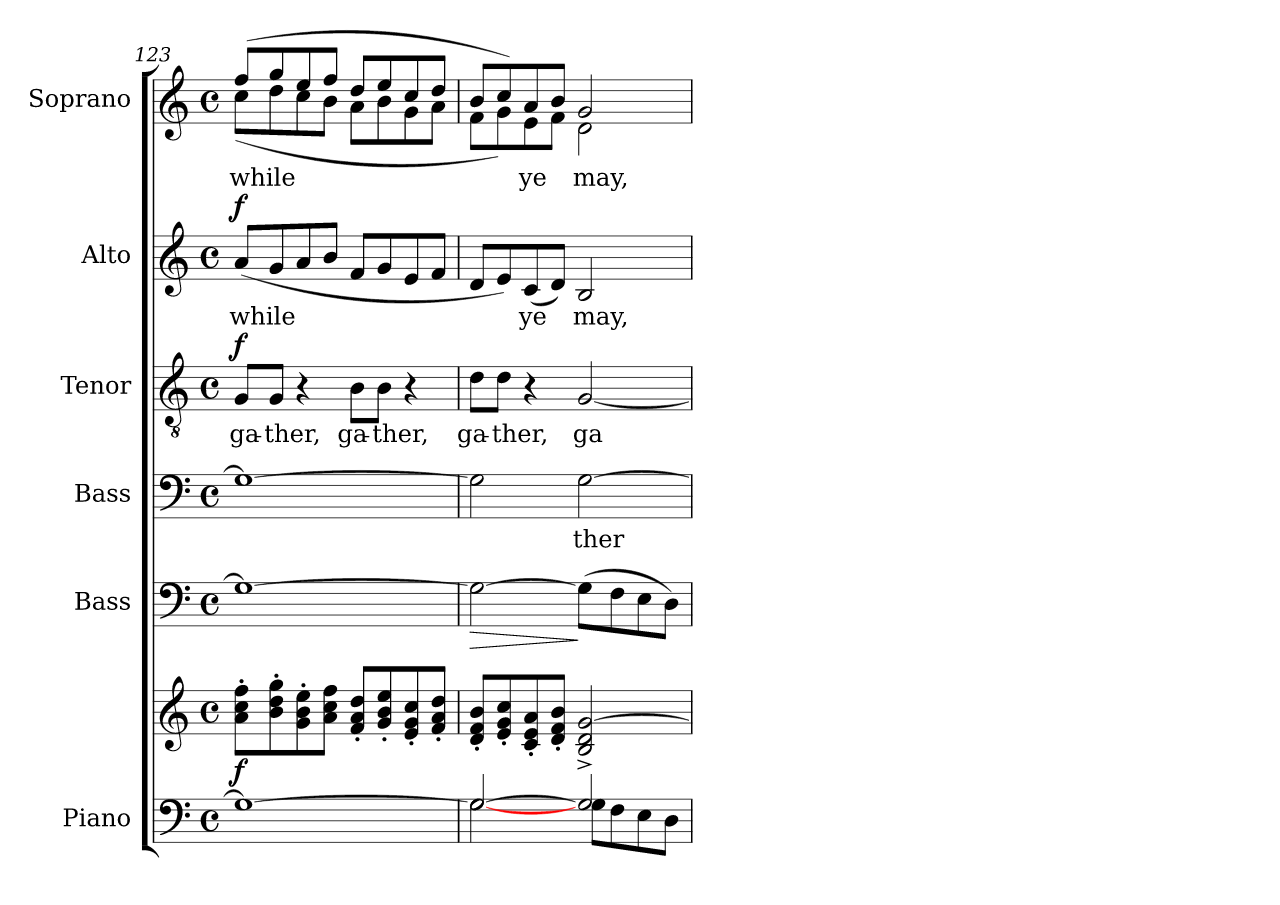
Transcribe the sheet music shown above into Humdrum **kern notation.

**kern	**kern	**dynam	**kern	**dynam	**kern	**text	**kern	**text	**dynam	**kern	**text	**dynam	**kern	**text
*part6	*part6	*part6	*part5	*part5	*part4	*part4	*part3	*part3	*part3	*part2	*part2	*part2	*part1	*part1
*staff7	*staff6	*staff6/7	*staff5	*staff5	*staff4	*staff4	*staff3	*staff3	*staff3	*staff2	*staff2	*staff2	*staff1	*staff1
*I"Piano	*	*	*I"Bass	*	*I"Bass	*	*I"Tenor	*	*	*I"Alto	*	*	*I"Soprano	*
*I'Pno.	*	*	*I'B.	*	*I'B.	*	*I'T.	*	*	*I'A.	*	*	*I'S.	*
*clefF4	*clefG2	*	*clefF4	*	*clefF4	*	*clefGv2	*	*	*clefG2	*	*	*clefG2	*
*	*	*	*	*	*	*	*ITrd7c12	*	*	*	*	*	*	*
*k[]	*k[]	*	*k[]	*	*k[]	*	*k[]	*	*	*k[]	*	*	*k[]	*
*C:	*C:	*	*C:	*	*C:	*	*C:	*	*	*C:	*	*	*C:	*
*M4/4	*M4/4	*	*M4/4	*	*M4/4	*	*M4/4	*	*	*M4/4	*	*	*M4/4	*
*met(c)	*met(c)	*	*met(c)	*	*met(c)	*	*met(c)	*	*	*met(c)	*	*	*met(c)	*
=123	=123	=123	=123	=123	=123	=123	=123	=123	=123	=123	=123	=123	=123	=123
!	!	!	!	!	!	!	!	!LO:LY:b:color=#000000	!	!	!	!	!	!
!	!	!	!	!	!	!	!	!	!	!	!LO:LY:b:color=#000000	!	!	!
*	*	*	*	*	*	*	*	*	*	*	*	*	*^	*
!	!	!	!	!	!	!	!	!	!	!	!	!	!	!	!LO:LY:b:color=#000000
1Gi_>	8ai\' 8cci' 8ffi'L	f	1Gi_>	.	1Gi_>	.	8GGi/L	ga-	f	(8ai/L	while	f	(8ffi/L	(8cci\L	while
!	!	!	!	!	!	!	!	!LO:LY:b:color=#000000	!	!	!	!	!	!	!
.	8bi\' 8ddi' 8ggi'	.	.	.	.	.	8GGi/J	-ther,	.	8gi/	.	.	8ggi/	8ddi\	.
.	8gi\' 8bi' 8eei'	.	.	.	.	.	4r	.	.	8ai/	.	.	8eei/	8cci\	.
.	8ai\ 8cci 8ffiJ	.	.	.	.	.	.	.	.	8bi/J	.	.	8ffi/J	8bi\J	.
!	!	!	!	!	!	!	!	!LO:LY:b:color=#000000	!	!	!	!	!	!	!
.	8fi/' 8ai' 8ddi'L	.	.	.	.	.	8BBi\L	ga-	.	8fi/L	.	.	8ddi/L	8ai\L	.
!	!	!	!	!	!	!	!	!LO:LY:b:color=#000000	!	!	!	!	!	!	!
.	8gi/' 8bi' 8eei'	.	.	.	.	.	8BBi\J	-ther,	.	8gi/	.	.	8eei/	8bi\	.
.	8ei/' 8gi' 8cci'	.	.	.	.	.	4r	.	.	8ei/	.	.	8cci/	8gi\	.
.	8fi/' 8ai' 8ddi'J	.	.	.	.	.	.	.	.	8fi/J	.	.	8ddi/J	8ai\J	.
=124	=124	=124	=124	=124	=124	=124	=124	=124	=124	=124	=124	=124	=124	=124	=124
*^	*	*	*	*	*	*	*	*	*	*	*	*	*	*	*
!	!	!	!	!	!LO:HP:b	!	!	!	!	!	!	!	!	!	!	!
!	!	!	!	!	!	!	!	!	!LO:LY:b:color=#000000	!	!	!	!	!	!	!
2Gi/_>	[<2Gi\	8di/' 8fi' 8bi'L	.	2Gi\_>	>	2Gi\]	.	8Di\L	ga-	.	8di/L	.	.	8bi/L	8fi\L	.
!	!	!	!	!	!	!	!	!	!LO:LY:b:color=#000000	!	!	!	!	!	!	!
.	.	8ei/' 8gi' 8cci'	.	.	.	.	.	8Di\J	-ther,	.	8ei/)	.	.	8cci/)	8gi\)	.
!	!	!	!	!	!	!	!	!	!	!	!	!LO:LY:b:color=#000000	!	!	!	!
!	!	!	!	!	!	!	!	!	!	!	!	!	!	!	!	!LO:LY:b:color=#000000
.	.	8ci/' 8ei' 8ai'	.	.	.	.	.	4r	.	.	(8ci/	ye	.	8ai/	8ei\	ye
.	.	8di/' 8fi' 8bi'J	.	.	.	.	.	.	.	.	8di/J)	.	.	8bi/J	8fi\J	.
!	!	!	!	!	!	!	!LO:LY:b:color=#000000	!	!	!	!	!	!	!	!	!
!	!	!	!	!	!	!	!	!	!LO:LY:b:color=#000000	!	!	!	!	!	!	!
!	!	!	!	!	!	!	!	!	!	!	!	!LO:LY:b:color=#000000	!	!	!	!
!	!	!	!	!	!	!	!	!	!	!	!	!	!	!	!	!LO:LY:b:color=#000000
2Gi/]	8Gi\L	2Bi/^ 2di^ [>2gi^	.	(8Gi\L]	]	[>2Gi\	-ther	[<2GGi/	ga-	.	2Bi/	may,	.	2gi/	2di\	may,
.	8Fi\	.	.	8Fi\	.	.	.	.	.	.	.	.	.	.	.	.
.	8Ei\	.	.	8Ei\	.	.	.	.	.	.	.	.	.	.	.	.
.	8Di\J	.	.	8Di\J)	.	.	.	.	.	.	.	.	.	.	.	.
*v	*v	*	*	*	*	*	*	*	*	*	*	*	*	*v	*v	*
=	=	=	=	=	=	=	=	=	=	=	=	=	=	=
*-	*-	*-	*-	*-	*-	*-	*-	*-	*-	*-	*-	*-	*-	*-
